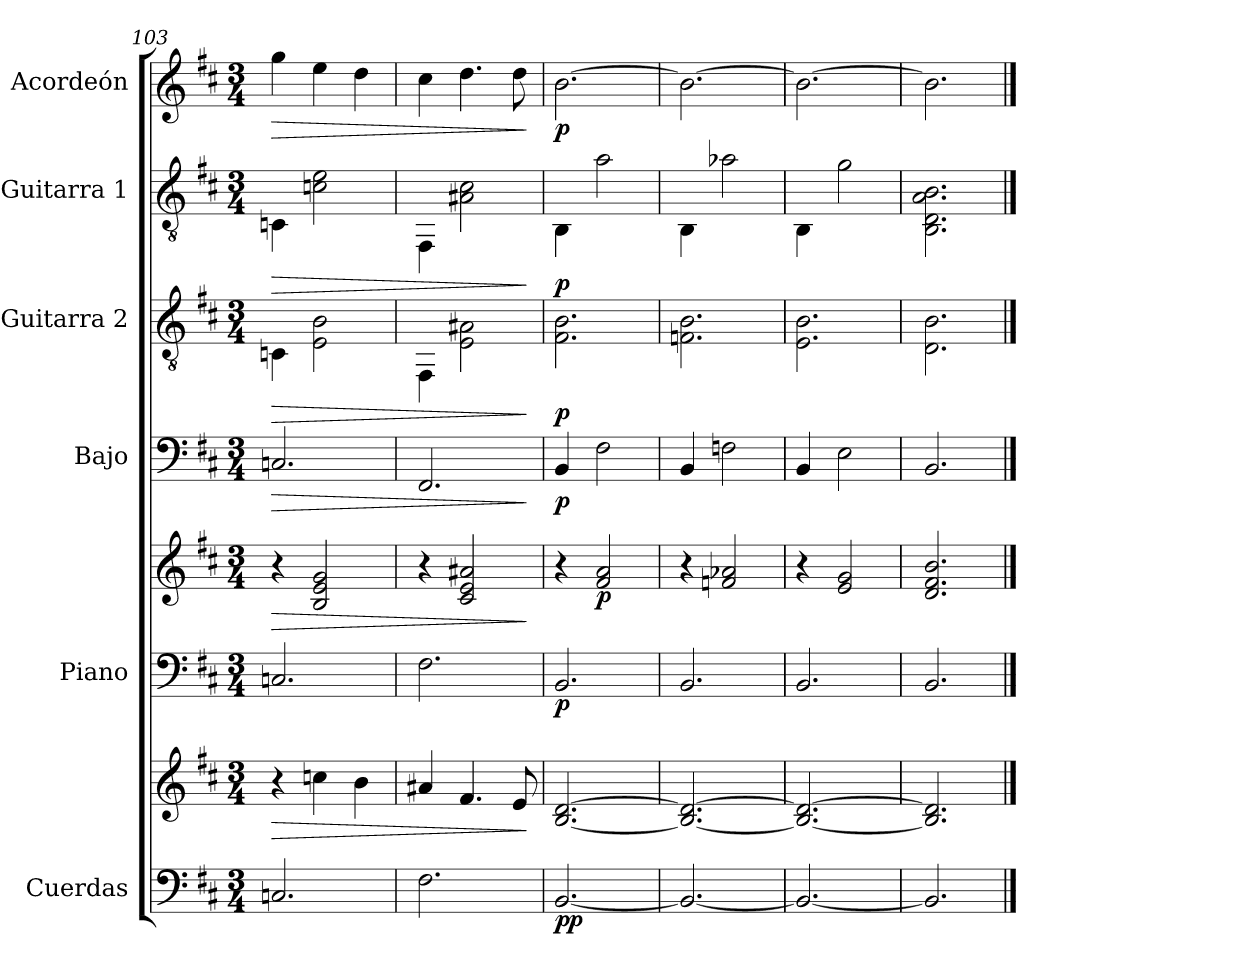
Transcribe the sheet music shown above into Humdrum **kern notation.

**kern	**kern	**dynam	**kern	**kern	**dynam	**kern	**dynam	**kern	**dynam	**kern	**dynam	**kern	**dynam
*part6	*part6	*part6	*part5	*part5	*part5	*part4	*part4	*part3	*part3	*part2	*part2	*part1	*part1
*staff8	*staff7	*staff7/8	*staff6	*staff5	*staff5/6	*staff4	*staff4	*staff3	*staff3	*staff2	*staff2	*staff1	*staff1
*I"Cuerdas	*	*	*I"Piano	*	*	*I"Bajo	*	*I"Guitarra 2	*	*I"Guitarra 1	*	*I"Acordeón	*
*I'Cuerd.	*	*	*I'Pno.	*	*	*I'Bajo	*	*I'Guit.2	*	*I'Guit.1	*	*I'Acord.	*
*clefF4	*clefG2	*	*clefF4	*clefG2	*	*clefF4	*	*clefGv2	*	*clefGv2	*	*clefG2	*
*	*	*	*	*	*	*ITrd7c12	*	*	*	*	*	*	*
*k[f#c#]	*k[f#c#]	*	*k[f#c#]	*k[f#c#]	*	*k[f#c#]	*	*k[f#c#]	*	*k[f#c#]	*	*k[f#c#]	*
*M3/4	*M3/4	*	*M3/4	*M3/4	*	*M3/4	*	*M3/4	*	*M3/4	*	*M3/4	*
=103	=103	=103	=103	=103	=103	=103	=103	=103	=103	=103	=103	=103	=103
!	!	!LO:HP:b	!	!	!LO:HP:b	!	!LO:HP:b	!	!LO:HP:b	!	!LO:HP:b	!	!LO:HP:b
2.Cn/	4r	>	2.Cn/	4r	>	2.CCn/	>	4Cn\	>	4Cn\	>	4gg\	>
.	4ccn\	.	.	2B/ 2e/ 2g/	.	.	.	2E\ 2B\	.	2cn\ 2e\	.	4ee\	.
.	4b\	.	.	.	.	.	.	.	.	.	.	4dd\	.
!!LO:PB:g=z
=104	=104	=104	=104	=104	=104	=104	=104	=104	=104	=104	=104	=104	=104
2.F#\	4a#X/	.	2.F#\	4r	.	2.FFF#/	.	4FF#\	.	4FF#\	.	4cc#\	.
.	4.f#/	.	.	2c#/ 2e/ 2a#X/	.	.	.	2E\ 2A#X\	.	2A#X\ 2c#\	.	4.dd\	.
.	8e/	.	.	.	.	.	.	.	.	.	.	8dd\	.
.	.	]	.	.	]	.	]	.	]	.	]	.	]
=105	=105	=105	=105	=105	=105	=105	=105	=105	=105	=105	=105	=105	=105
!	!	!LO:DY:b=2	!	!	!	!	!	!	!	!	!	!	!
!	!	!LO:DY:n=1:b	!	!	!LO:DY:b=2	!	!LO:DY:b	!	!LO:DY:b	!	!LO:DY:b	!	!LO:DY:b
[2.BB/	[2.B/ [2.d/	p p	2.BB/	4r	p	4BBB/	p	2.F#\ 2.B\	p	4BB\	p	[2.b\	p
!	!	!	!	!	!LO:DY:b	!	!	!	!	!	!	!	!
.	.	.	.	2f#/ 2a/	p	2FF#\	.	.	.	2a\	.	.	.
=106	=106	=106	=106	=106	=106	=106	=106	=106	=106	=106	=106	=106	=106
2.BB/_	2.B/_ 2.d/_	.	2.BB/	4r	.	4BBB/	.	2.Fn\ 2.B\	.	4BB\	.	2.b\_	.
.	.	.	.	2fn/ 2a-X/	.	2FFn\	.	.	.	2a-X\	.	.	.
=107	=107	=107	=107	=107	=107	=107	=107	=107	=107	=107	=107	=107	=107
2.BB/_	2.B/_ 2.d/_	.	2.BB/	4r	.	4BBB/	.	2.E\ 2.B\	.	4BB\	.	2.b\_	.
.	.	.	.	2e/ 2g/	.	2EE\	.	.	.	2g\	.	.	.
=108	=108	=108	=108	=108	=108	=108	=108	=108	=108	=108	=108	=108	=108
2.BB/]	2.B/] 2.d/]	.	2.BB/	2.d/ 2.f#/ 2.b/	.	2.BBB/	.	2.D\ 2.B\	.	2.BB\ 2.D\ 2.A\ 2.B\	.	2.b\]	.
==	==	==	==	==	==	==	==	==	==	==	==	==	==
*-	*-	*-	*-	*-	*-	*-	*-	*-	*-	*-	*-	*-	*-
